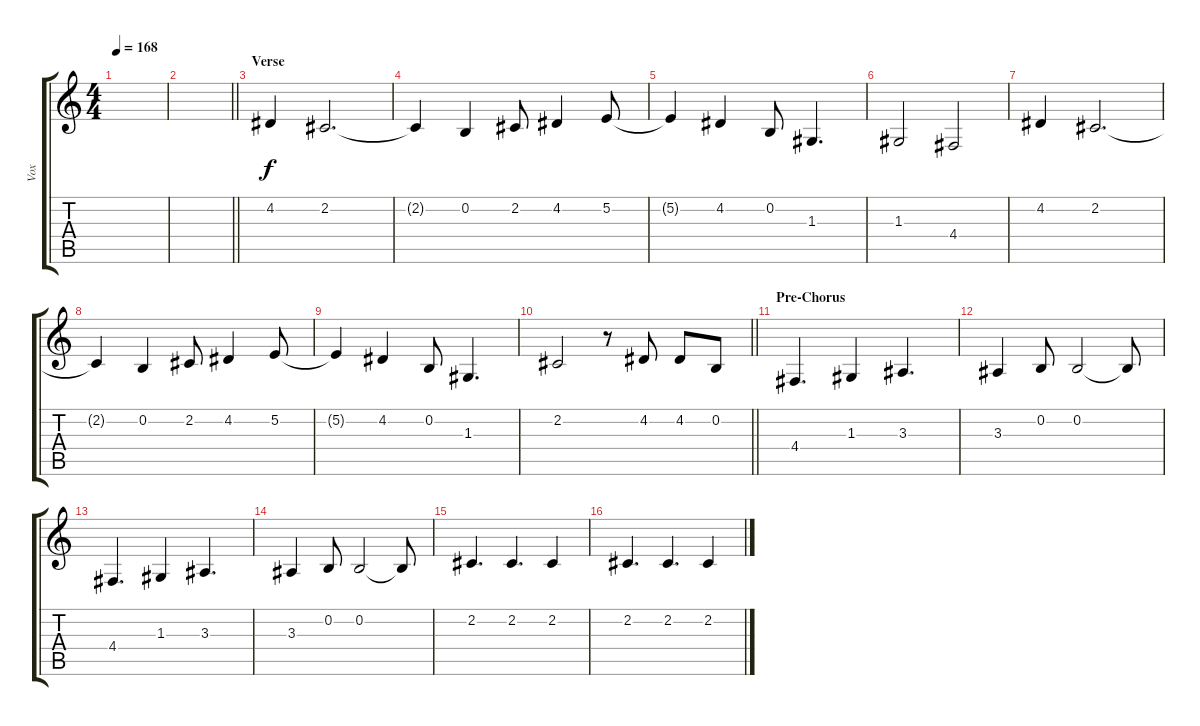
\track ("Vox" "Vox") {instrument lead2sawtooth}
\staff {score tabs}
\tuning (E4 B3 G3 D3 A2 E2) {hide}
\ts (4 4)
\tempo 168
\clef g2
\ks c
|
\barLineRight lightlight
|
\section ("" "Verse")
4.2.4 2.2.2{d} |
2.2{t}.4 0.2.4 2.2.8 4.2.4 5.2.8 |
5.2{t}.4 4.2.4 0.2.8 1.3.4{d} |
1.3.2 4.4.2 |
4.2.4 2.2.2{d} |
2.2{t}.4 0.2.4 2.2.8 4.2.4 5.2.8 |
5.2{t}.4 4.2.4 0.2.8 1.3.4{d} |
\barLineRight lightlight
2.2.2 r.8 4.2.8 4.2.8 0.2.8 |
\section ("" "Pre-Chorus")
4.4.4{d} 1.3.4 3.3.4{d} |
3.3.4 0.2.8 0.2.2 0.2{t}.8 |
4.4.4{d} 1.3.4 3.3.4{d} |
3.3.4 0.2.8 0.2.2 0.2{t}.8 |
2.2.4{d} 2.2.4{d} 2.2.4 |
2.2.4{d} 2.2.4{d} 2.2.4
